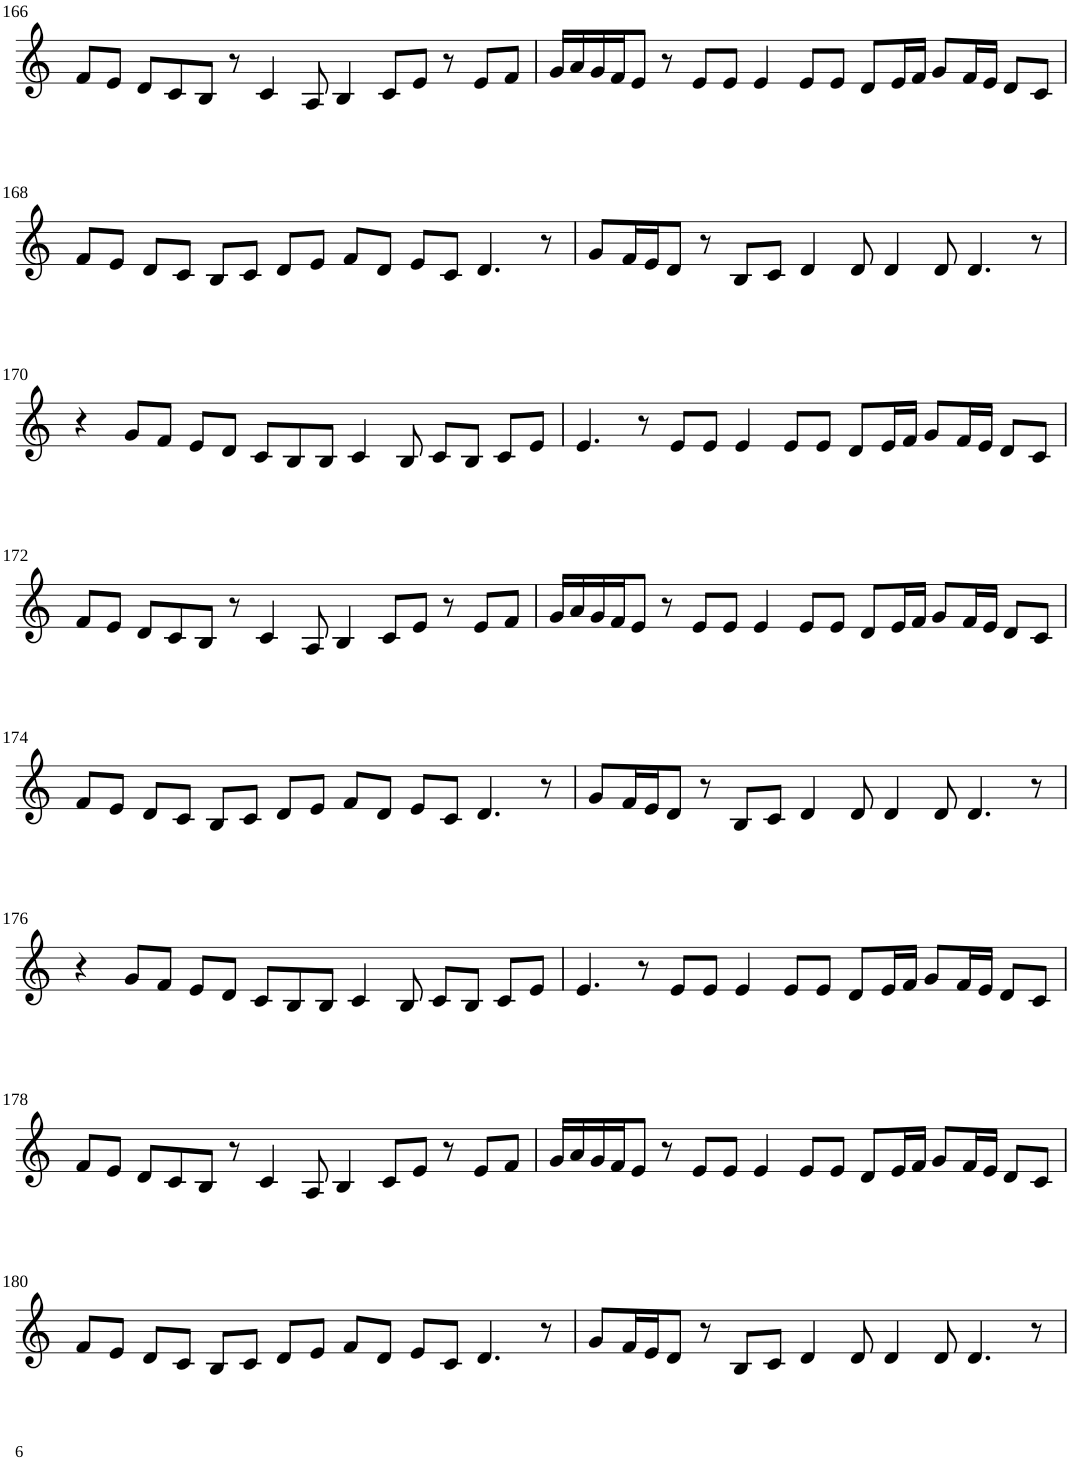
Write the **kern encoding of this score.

**kern
*part1
*staff1
*I"Violin
!!LO:PB:g=z
*clefG2
*k[]
*M8/4
=166
8f/L
8e/J
8d/L
8c/
8B/J
8r
4c/
8A/
4B/
8c/L
8e/J
8r
8e/L
8f/J
=167
16g/LL
16a/
16g/
16f/J
8e/J
8r
8e/L
8e/J
4e/
8e/L
8e/J
8d/L
16e/L
16f/JJ
8g/L
16f/L
16e/JJ
8d/L
8c/J
!!LO:LB:g=z
=168
8f/L
8e/J
8d/L
8c/J
8B/L
8c/J
8d/L
8e/J
8f/L
8d/J
8e/L
8c/J
4.d/
8r
=169
8g/L
16f/L
16e/J
8d/J
8r
8B/L
8c/J
4d/
8d/
4d/
8d/
4.d/
8r
!!LO:LB:g=z
=170
4r
8g/L
8f/J
8e/L
8d/J
8c/L
8B/
8B/J
4c/
8B/
8c/L
8B/J
8c/L
8e/J
=171
4.e/
8r
8e/L
8e/J
4e/
8e/L
8e/J
8d/L
16e/L
16f/JJ
8g/L
16f/L
16e/JJ
8d/L
8c/J
!!LO:LB:g=z
=172
8f/L
8e/J
8d/L
8c/
8B/J
8r
4c/
8A/
4B/
8c/L
8e/J
8r
8e/L
8f/J
=173
16g/LL
16a/
16g/
16f/J
8e/J
8r
8e/L
8e/J
4e/
8e/L
8e/J
8d/L
16e/L
16f/JJ
8g/L
16f/L
16e/JJ
8d/L
8c/J
!!LO:LB:g=z
=174
8f/L
8e/J
8d/L
8c/J
8B/L
8c/J
8d/L
8e/J
8f/L
8d/J
8e/L
8c/J
4.d/
8r
=175
8g/L
16f/L
16e/J
8d/J
8r
8B/L
8c/J
4d/
8d/
4d/
8d/
4.d/
8r
!!LO:LB:g=z
=176
4r
8g/L
8f/J
8e/L
8d/J
8c/L
8B/
8B/J
4c/
8B/
8c/L
8B/J
8c/L
8e/J
=177
4.e/
8r
8e/L
8e/J
4e/
8e/L
8e/J
8d/L
16e/L
16f/JJ
8g/L
16f/L
16e/JJ
8d/L
8c/J
!!LO:LB:g=z
=178
8f/L
8e/J
8d/L
8c/
8B/J
8r
4c/
8A/
4B/
8c/L
8e/J
8r
8e/L
8f/J
=179
16g/LL
16a/
16g/
16f/J
8e/J
8r
8e/L
8e/J
4e/
8e/L
8e/J
8d/L
16e/L
16f/JJ
8g/L
16f/L
16e/JJ
8d/L
8c/J
!!LO:LB:g=z
=180
8f/L
8e/J
8d/L
8c/J
8B/L
8c/J
8d/L
8e/J
8f/L
8d/J
8e/L
8c/J
4.d/
8r
=181
8g/L
16f/L
16e/J
8d/J
8r
8B/L
8c/J
4d/
8d/
4d/
8d/
4.d/
8r
=
*-
